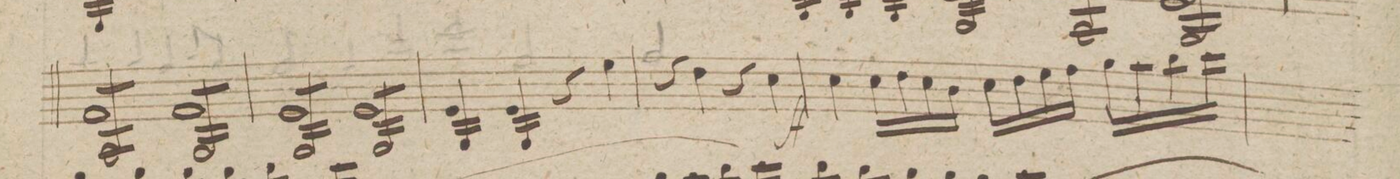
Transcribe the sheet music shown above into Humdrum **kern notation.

**kern	**dynam
*I"Violino 1mo	*
*clefG2	*
*k[]	*
*met(c|)	*
*M2/2	*
8fL 8A/	.
8f 8A/	.
8f 8A/	.
8fJ 8A/	.
8fL 8G/	.
8f 8G/	.
8f 8G/	.
8fJ 8G/	.
=13	=13
8eL 8G/	.
8e 8G/	.
8e 8G/	.
8eJ 8G/	.
8eL 8G/	.
8e 8G/	.
8e 8G/	.
8eJ 8G/	.
=14	=14
4e 4G/	.
4e 4G/	.
4r	.
4ee\	.
=15	=15
4r	.
4dd\	.
4r	.
4cc\	.
.	ff
=16	=16
4cc\	.
16cc\LL	.
16dd\	.
16cc\	.
16b\JJ	.
16cc\LL	.
16dd\	.
16ee\	.
16ff\JJ	.
16gg\LL	.
16aa\	.
16bb\	.
16ccc\JJ	.
=17	=17
*-	*-
